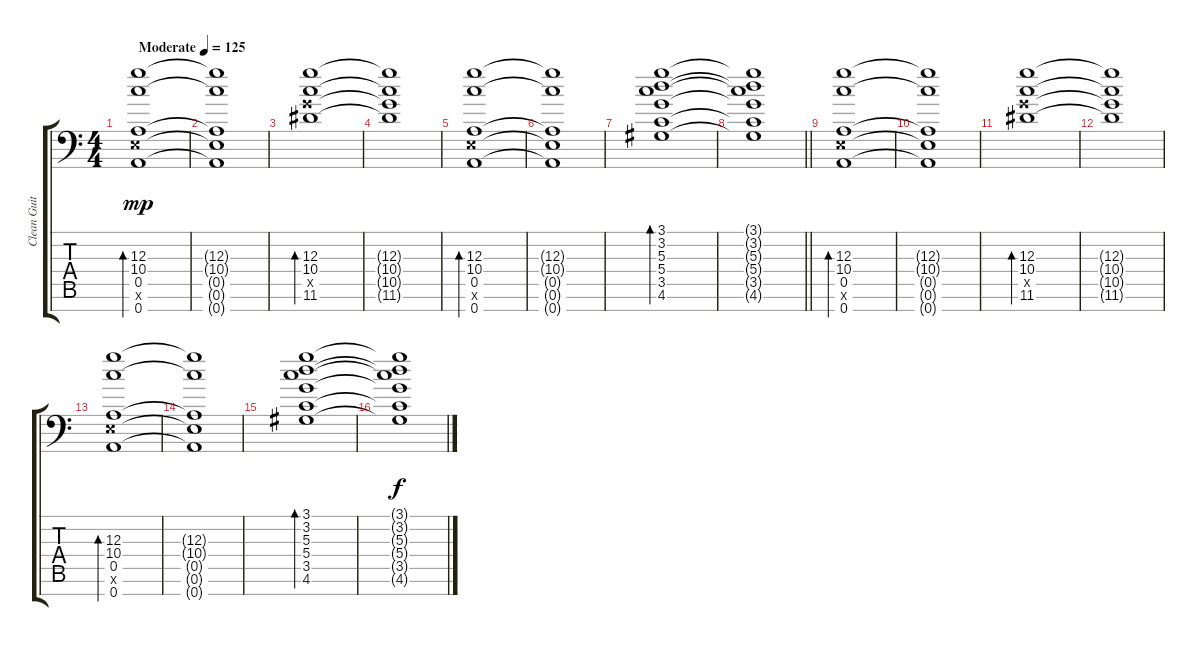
\track ("Clean Guitar" "Clean Guit") {instrument electricguitarjazz}
\staff {score tabs}
\tuning (E4 B3 G3 D3 A2 E2 A1) {hide}
\ts (4 4)
\tempo (125 "Moderate")
\clef f4
\ks c
(12.3 10.4 0.5 0.6{x} 0.7).1{bd 480 dy mp instrument electricguitarjazz} |
(12.3{t} 10.4{t} 0.5{t} 0.6{t} 0.7{t}).1 |
(12.3 10.4 10.5{x} 11.6).1{bd 480} |
(12.3{t} 10.4{t} 10.5{t} 11.6{t}).1 |
(12.3 10.4 0.5 0.6{x} 0.7).1{bd 480} |
(12.3{t} 10.4{t} 0.5{t} 0.6{t} 0.7{t}).1 |
(3.1 3.2 5.3 5.4 3.5 4.6).1{bd 480} |
\barLineRight lightlight
(3.1{t} 3.2{t} 5.3{t} 5.4{t} 3.5{t} 4.6{t}).1 |
(12.3 10.4 0.5 0.6{x} 0.7).1{bd 480} |
(12.3{t} 10.4{t} 0.5{t} 0.6{t} 0.7{t}).1 |
(12.3 10.4 10.5{x} 11.6).1{bd 480} |
(12.3{t} 10.4{t} 10.5{t} 11.6{t}).1 |
(12.3 10.4 0.5 0.6{x} 0.7).1{bd 480} |
(12.3{t} 10.4{t} 0.5{t} 0.6{t} 0.7{t}).1 |
(3.1 3.2 5.3 5.4 3.5 4.6).1{bd 480} |
(3.1{t} 3.2{t} 5.3{t} 5.4{t} 3.5{t} 4.6{t}).1{dy f}
